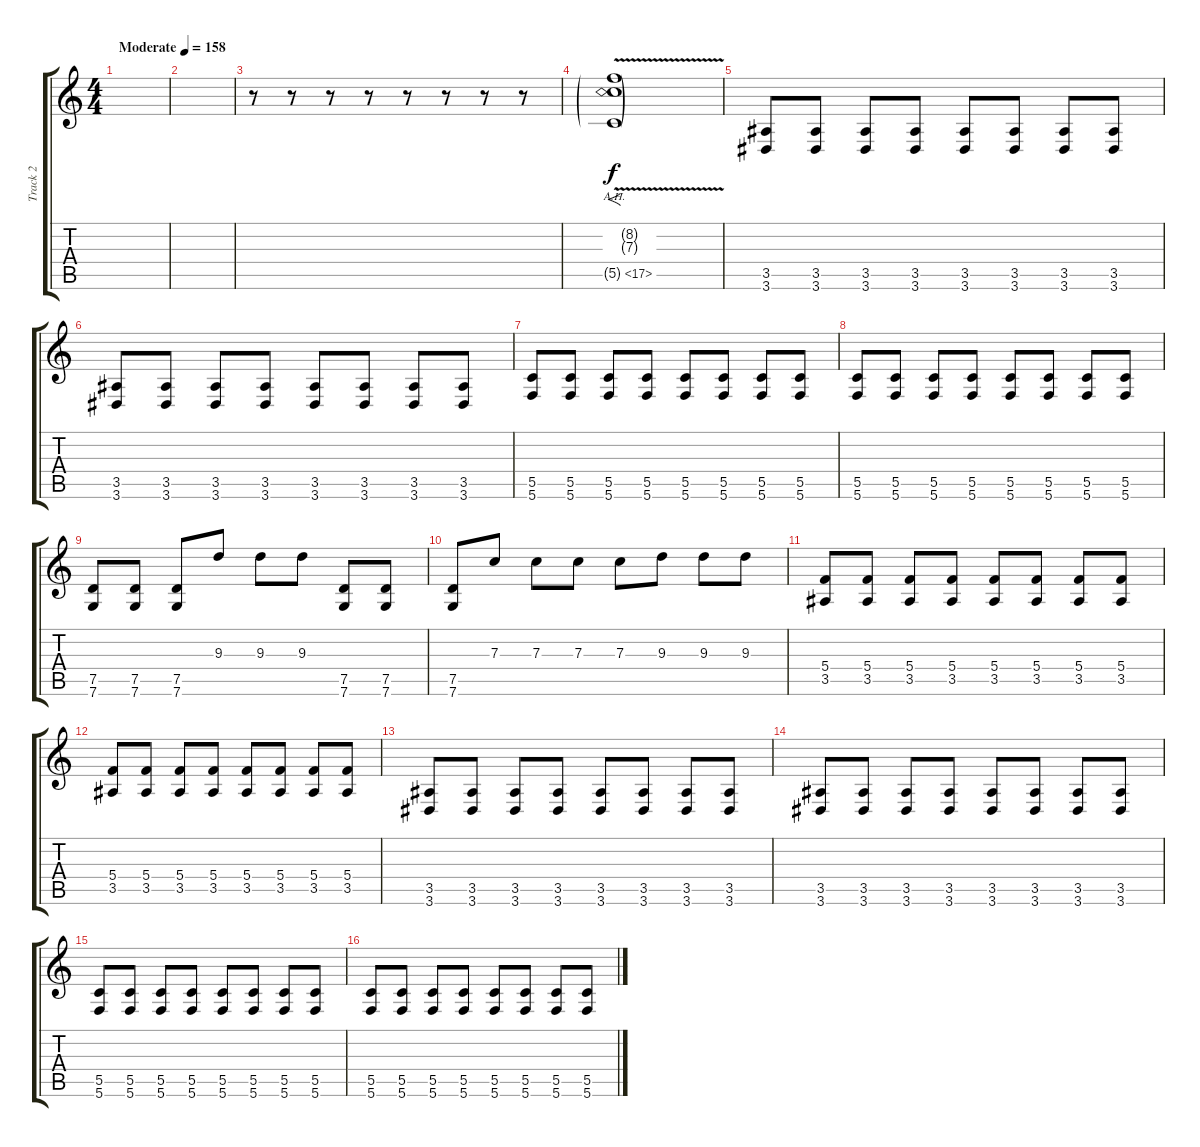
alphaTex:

\track ("Track 2" "Track 2") {instrument distortionguitar}
\staff {score tabs}
\tuning (D4 A3 F3 C3 G2 C2) {hide}
\ts (4 4)
\tempo (158 "Moderate")
\clef g2
\ks c
|
|
r.8 r.8 r.8 r.8 r.8 r.8 r.8 r.8 |
(8.2{g} 7.3{g} 5.5{ah 12 v g}).1{f} |
(3.5 3.6).8{dy f} (3.5 3.6).8 (3.5 3.6).8 (3.5 3.6).8 (3.5 3.6).8 (3.5 3.6).8 (3.5 3.6).8 (3.5 3.6).8 |
(3.5 3.6).8 (3.5 3.6).8 (3.5 3.6).8 (3.5 3.6).8 (3.5 3.6).8 (3.5 3.6).8 (3.5 3.6).8 (3.5 3.6).8 |
(5.5 5.6).8 (5.5 5.6).8 (5.5 5.6).8 (5.5 5.6).8 (5.5 5.6).8 (5.5 5.6).8 (5.5 5.6).8 (5.5 5.6).8 |
(5.5 5.6).8 (5.5 5.6).8 (5.5 5.6).8 (5.5 5.6).8 (5.5 5.6).8 (5.5 5.6).8 (5.5 5.6).8 (5.5 5.6).8 |
(7.5 7.6).8 (7.5 7.6).8 (7.5 7.6).8 9.3.8 9.3.8 9.3.8 (7.5 7.6).8 (7.5 7.6).8 |
(7.5 7.6).8 7.3.8 7.3.8 7.3.8 7.3.8 9.3.8 9.3.8 9.3.8 |
(5.4 3.5).8 (5.4 3.5).8 (5.4 3.5).8 (5.4 3.5).8 (5.4 3.5).8 (5.4 3.5).8 (5.4 3.5).8 (5.4 3.5).8 |
(5.4 3.5).8 (5.4 3.5).8 (5.4 3.5).8 (5.4 3.5).8 (5.4 3.5).8 (5.4 3.5).8 (5.4 3.5).8 (5.4 3.5).8 |
(3.5 3.6).8 (3.5 3.6).8 (3.5 3.6).8 (3.5 3.6).8 (3.5 3.6).8 (3.5 3.6).8 (3.5 3.6).8 (3.5 3.6).8 |
(3.5 3.6).8 (3.5 3.6).8 (3.5 3.6).8 (3.5 3.6).8 (3.5 3.6).8 (3.5 3.6).8 (3.5 3.6).8 (3.5 3.6).8 |
(5.5 5.6).8 (5.5 5.6).8 (5.5 5.6).8 (5.5 5.6).8 (5.5 5.6).8 (5.5 5.6).8 (5.5 5.6).8 (5.5 5.6).8 |
(5.5 5.6).8 (5.5 5.6).8 (5.5 5.6).8 (5.5 5.6).8 (5.5 5.6).8 (5.5 5.6).8 (5.5 5.6).8 (5.5 5.6).8
